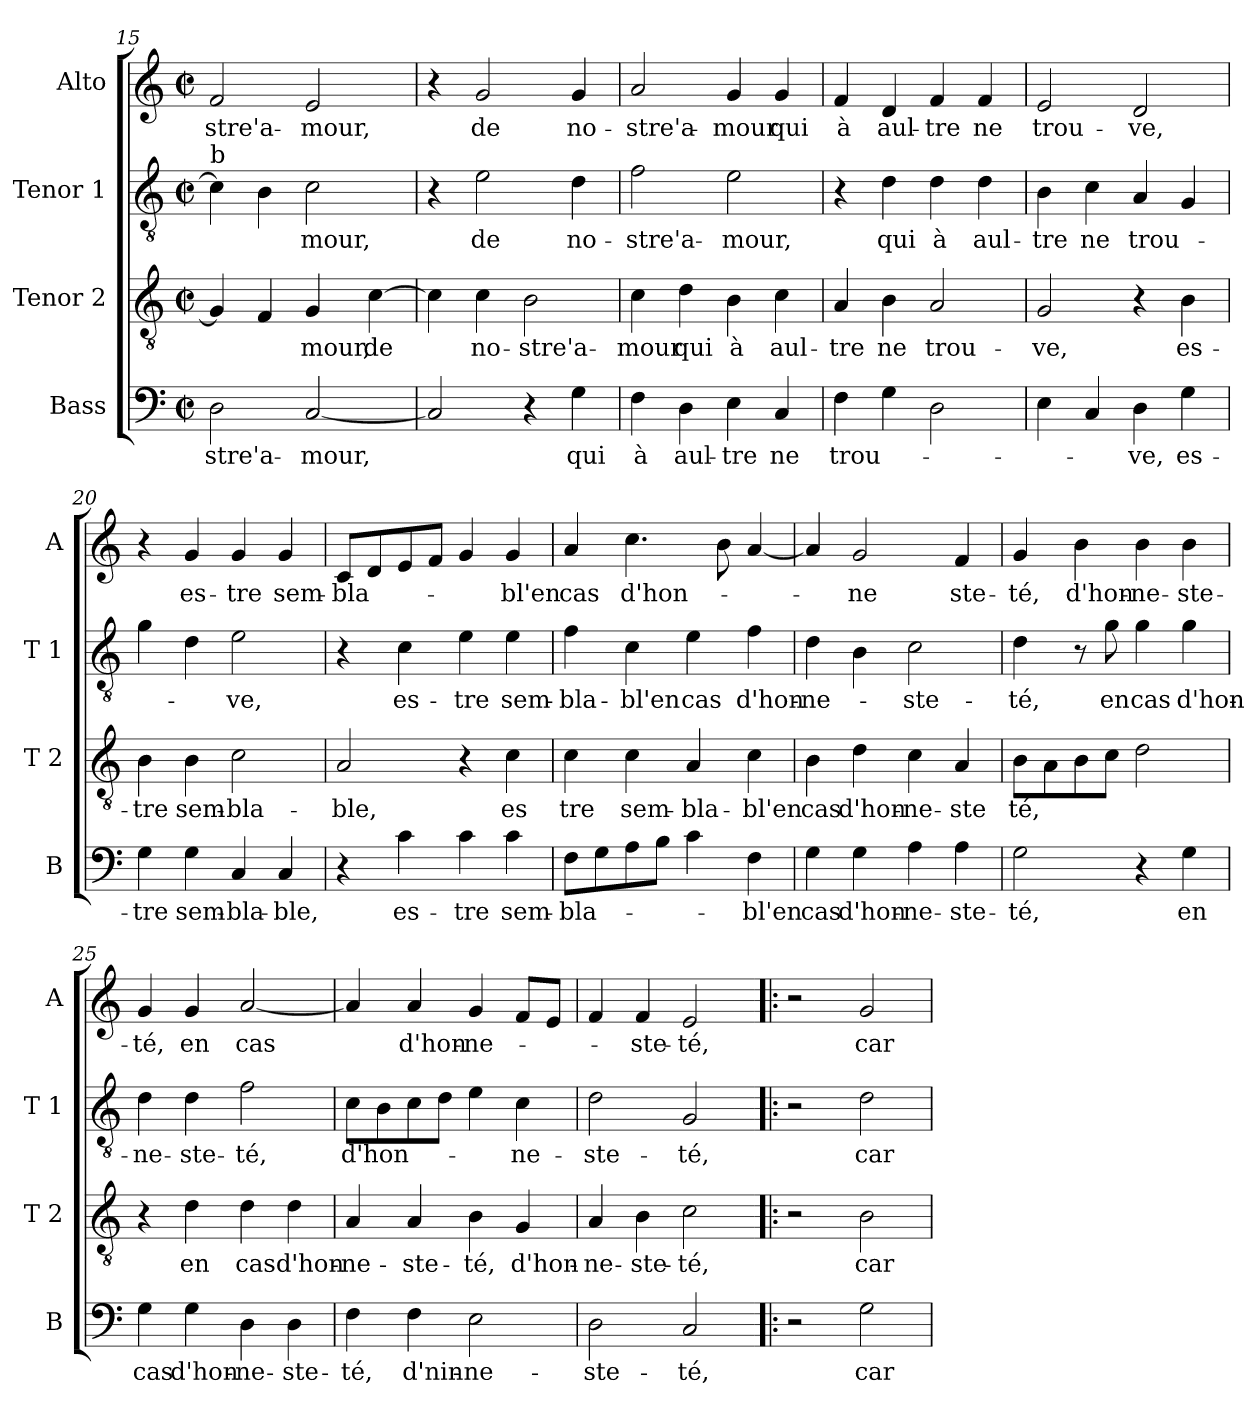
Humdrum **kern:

**kern	**text	**kern	**text	**kern	**text	**kern	**text
*part4	*part4	*part3	*part3	*part2	*part2	*part1	*part1
*staff4	*staff4	*staff3	*staff3	*staff2	*staff2	*staff1	*staff1
*I"Bass	*	*I"Tenor 2	*	*I"Tenor 1	*	*I"Alto	*
*I'B	*	*I'T 2	*	*I'T 1	*	*I'A	*
*clefF4	*	*clefGv2	*	*clefGv2	*	*clefG2	*
*k[]	*	*k[]	*	*k[]	*	*k[]	*
*C:	*	*C:	*	*C:	*	*C:	*
*M2/2	*	*M2/2	*	*M2/2	*	*M2/2	*
*met(c|)	*	*met(c|)	*	*met(c|)	*	*met(c|)	*
=15	=15	=15	=15	=15	=15	=15	=15
!	!	!	!	!LO:TX:a:t=b	!	!	!
!	!LO:LY:b	!	!	!	!	!	!LO:LY:b
2D\	-stre'a-	4G/]	.	4c\]	.	2f/	-stre'a-
.	.	4F/	.	4B\	.	.	.
!	!LO:LY:b	!	!LO:LY:b	!	!LO:LY:b	!	!LO:LY:b
[2C/	-mour,	4G/	-mour,	2c\	-mour,	2e/	-mour,
!	!	!	!LO:LY:b	!	!	!	!
.	.	[4c\	de	.	.	.	.
!!LO:LB:g=z
=16	=16	=16	=16	=16	=16	=16	=16
2C/]	.	4c\]	.	4r	.	4r	.
!	!	!	!LO:LY:b	!	!LO:LY:b	!	!LO:LY:b
.	.	4c\	no-	2e\	de	2g/	de
!	!	!	!LO:LY:b	!	!	!	!
4r	.	2B\	-stre'a-	.	.	.	.
!	!LO:LY:b	!	!	!	!LO:LY:b	!	!LO:LY:b
4G\	qui	.	.	4d\	no-	4g/	no-
=17	=17	=17	=17	=17	=17	=17	=17
!	!LO:LY:b	!	!LO:LY:b	!	!LO:LY:b	!	!LO:LY:b
4F\	à	4c\	-mour	2f\	-stre'a-	2a/	-stre'a-
!	!LO:LY:b	!	!LO:LY:b	!	!	!	!
4D\	aul-	4d\	qui	.	.	.	.
!	!LO:LY:b	!	!LO:LY:b	!	!LO:LY:b	!	!LO:LY:b
4E\	-tre	4B\	à	2e\	-mour,	4g/	-mour
!	!LO:LY:b	!	!LO:LY:b	!	!	!	!LO:LY:b
4C/	ne	4c\	aul-	.	.	4g/	qui
=18	=18	=18	=18	=18	=18	=18	=18
!	!LO:LY:b	!	!LO:LY:b	!	!	!	!LO:LY:b
4F\	trou-	4A/	-tre	4r	.	4f/	à
!	!	!	!LO:LY:b	!	!LO:LY:b	!	!LO:LY:b
4G\	.	4B\	ne	4d\	qui	4d/	aul-
!	!	!	!LO:LY:b	!	!LO:LY:b	!	!LO:LY:b
2D\	.	2A/	trou-	4d\	à	4f/	-tre
!	!	!	!	!	!LO:LY:b	!	!LO:LY:b
.	.	.	.	4d\	aul-	4f/	ne
=19	=19	=19	=19	=19	=19	=19	=19
!	!	!	!LO:LY:b	!	!LO:LY:b	!	!LO:LY:b
4E\	.	2G/	-ve,	4B\	-tre	2e/	trou-
!	!	!	!	!	!LO:LY:b	!	!
4C/	.	.	.	4c\	ne	.	.
!	!LO:LY:b	!	!	!	!LO:LY:b	!	!LO:LY:b
4D\	-ve,	4r	.	4A/	trou-	2d/	-ve,
!	!LO:LY:b	!	!LO:LY:b	!	!	!	!
4G\	es-	4B\	es-	4G/	.	.	.
=20	=20	=20	=20	=20	=20	=20	=20
!	!LO:LY:b	!	!LO:LY:b	!	!	!	!
4G\	-tre	4B\	-tre	4g\	.	4r	.
!	!LO:LY:b	!	!LO:LY:b	!	!	!	!LO:LY:b
4G\	sem-	4B\	sem-	4d\	.	4g/	es-
!	!LO:LY:b	!	!LO:LY:b	!	!LO:LY:b	!	!LO:LY:b
4C/	-bla-	2c\	-bla-	2e\	-ve,	4g/	-tre
!	!LO:LY:b	!	!	!	!	!	!LO:LY:b
4C/	-ble,	.	.	.	.	4g/	sem-
!!LO:LB:g=z
=21	=21	=21	=21	=21	=21	=21	=21
!	!	!	!LO:LY:b	!	!	!	!LO:LY:b
4r	.	2A/	-ble,	4r	.	8c/L	-bla-
.	.	.	.	.	.	8d/	.
!	!LO:LY:b	!	!	!	!LO:LY:b	!	!
4c\	es-	.	.	4c\	es-	8e/	.
.	.	.	.	.	.	8f/J	.
!	!LO:LY:b	!	!	!	!LO:LY:b	!	!
4c\	-tre	4r	.	4e\	-tre	4g/	.
!	!LO:LY:b	!	!LO:LY:b	!	!LO:LY:b	!	!LO:LY:b
4c\	sem-	4c\	es	4e\	sem-	4g/	-bl'en
=22	=22	=22	=22	=22	=22	=22	=22
!	!LO:LY:b	!	!LO:LY:b	!	!LO:LY:b	!	!LO:LY:b
8F\L	-bla-	4c\	tre	4f\	-bla-	4a/	cas
8G\	.	.	.	.	.	.	.
!	!	!	!LO:LY:b	!	!LO:LY:b	!	!LO:LY:b
8A\	.	4c\	sem-	4c\	-bl'en	4.cc\	d'hon-
8B\J	.	.	.	.	.	.	.
!	!	!	!LO:LY:b	!	!LO:LY:b	!	!
4c\	.	4A/	-bla-	4e\	cas	.	.
.	.	.	.	.	.	8b\	.
!	!LO:LY:b	!	!LO:LY:b	!	!LO:LY:b	!	!
4F\	-bl'en	4c\	-bl'en	4f\	d'hon-	[4a/	.
=23	=23	=23	=23	=23	=23	=23	=23
!	!LO:LY:b	!	!LO:LY:b	!	!LO:LY:b	!	!
4G\	cas	4B\	cas	4d\	-ne-	4a/]	.
!	!LO:LY:b	!	!LO:LY:b	!	!	!	!LO:LY:b
4G\	d'hon-	4d\	d'hon-	4B\	.	2g/	-ne
!	!LO:LY:b	!	!LO:LY:b	!	!LO:LY:b	!	!
4A\	-ne-	4c\	-ne-	2c\	-ste-	.	.
!	!LO:LY:b	!	!LO:LY:b	!	!	!	!LO:LY:b
4A\	-ste-	4A/	-ste	.	.	4f/	ste-
=24	=24	=24	=24	=24	=24	=24	=24
!	!LO:LY:b	!	!LO:LY:b	!	!LO:LY:b	!	!LO:LY:b
2G\	-té,	8B\L	té,	4d\	-té,	4g/	-té,
.	.	8A\	.	.	.	.	.
!	!	!	!	!	!	!	!LO:LY:b
.	.	8B\	.	8r	.	4b\	d'hon-
!	!	!	!	!	!LO:LY:b	!	!
.	.	8c\J	.	8g\	en	.	.
!	!	!	!	!	!LO:LY:b	!	!LO:LY:b
4r	.	2d\	.	4g\	cas	4b\	-ne-
!	!LO:LY:b	!	!	!	!LO:LY:b	!	!LO:LY:b
4G\	en	.	.	4g\	d'hon-	4b\	-ste-
=25	=25	=25	=25	=25	=25	=25	=25
!	!LO:LY:b	!	!	!	!LO:LY:b	!	!LO:LY:b
4G\	cas	4r	.	4d\	-ne-	4g/	-té,
!	!LO:LY:b	!	!LO:LY:b	!	!LO:LY:b	!	!LO:LY:b
4G\	d'hon-	4d\	en	4d\	-ste-	4g/	en
!	!LO:LY:b	!	!LO:LY:b	!	!LO:LY:b	!	!LO:LY:b
4D\	-ne-	4d\	cas	2f\	-té,	[2a/	cas
!	!LO:LY:b	!	!LO:LY:b	!	!	!	!
4D\	-ste-	4d\	d'hon-	.	.	.	.
!!LO:PB:g=z
=26	=26	=26	=26	=26	=26	=26	=26
!	!LO:LY:b	!	!LO:LY:b	!	!LO:LY:b	!	!
4F\	-té,	4A/	-ne-	8c\L	d'hon-	4a/]	.
.	.	.	.	8B\	.	.	.
!	!LO:LY:b	!	!LO:LY:b	!	!	!	!LO:LY:b
4F\	d'nin-	4A/	-ste-	8c\	.	4a/	d'hon-
.	.	.	.	8d\J	.	.	.
!	!LO:LY:b	!	!LO:LY:b	!	!	!	!LO:LY:b
2E\	-ne-	4B\	-té,	4e\	.	4g/	-ne-
!	!	!	!LO:LY:b	!	!LO:LY:b	!	!
.	.	4G/	d'hon-	4c\	-ne-	8f/L	.
.	.	.	.	.	.	8e/J	.
=27	=27	=27	=27	=27	=27	=27	=27
!	!LO:LY:b	!	!LO:LY:b	!	!LO:LY:b	!	!
2D\	-ste-	4A/	-ne-	2d\	-ste-	4f/	.
!	!	!	!LO:LY:b	!	!	!	!LO:LY:b
.	.	4B\	-ste-	.	.	4f/	-ste-
!	!LO:LY:b	!	!LO:LY:b	!	!LO:LY:b	!	!LO:LY:b
2C/	-té,	2c\	-té,	2G/	-té,	2e/	-té,
=28!|:	=28!|:	=28!|:	=28!|:	=28!|:	=28!|:	=28!|:	=28!|:
2r	.	2r	.	2r	.	2r	.
!	!LO:LY:b	!	!LO:LY:b	!	!LO:LY:b	!	!LO:LY:b
2G\	car	2B\	car	2d\	car	2g/	car
=	=	=	=	=	=	=	=
*-	*-	*-	*-	*-	*-	*-	*-
